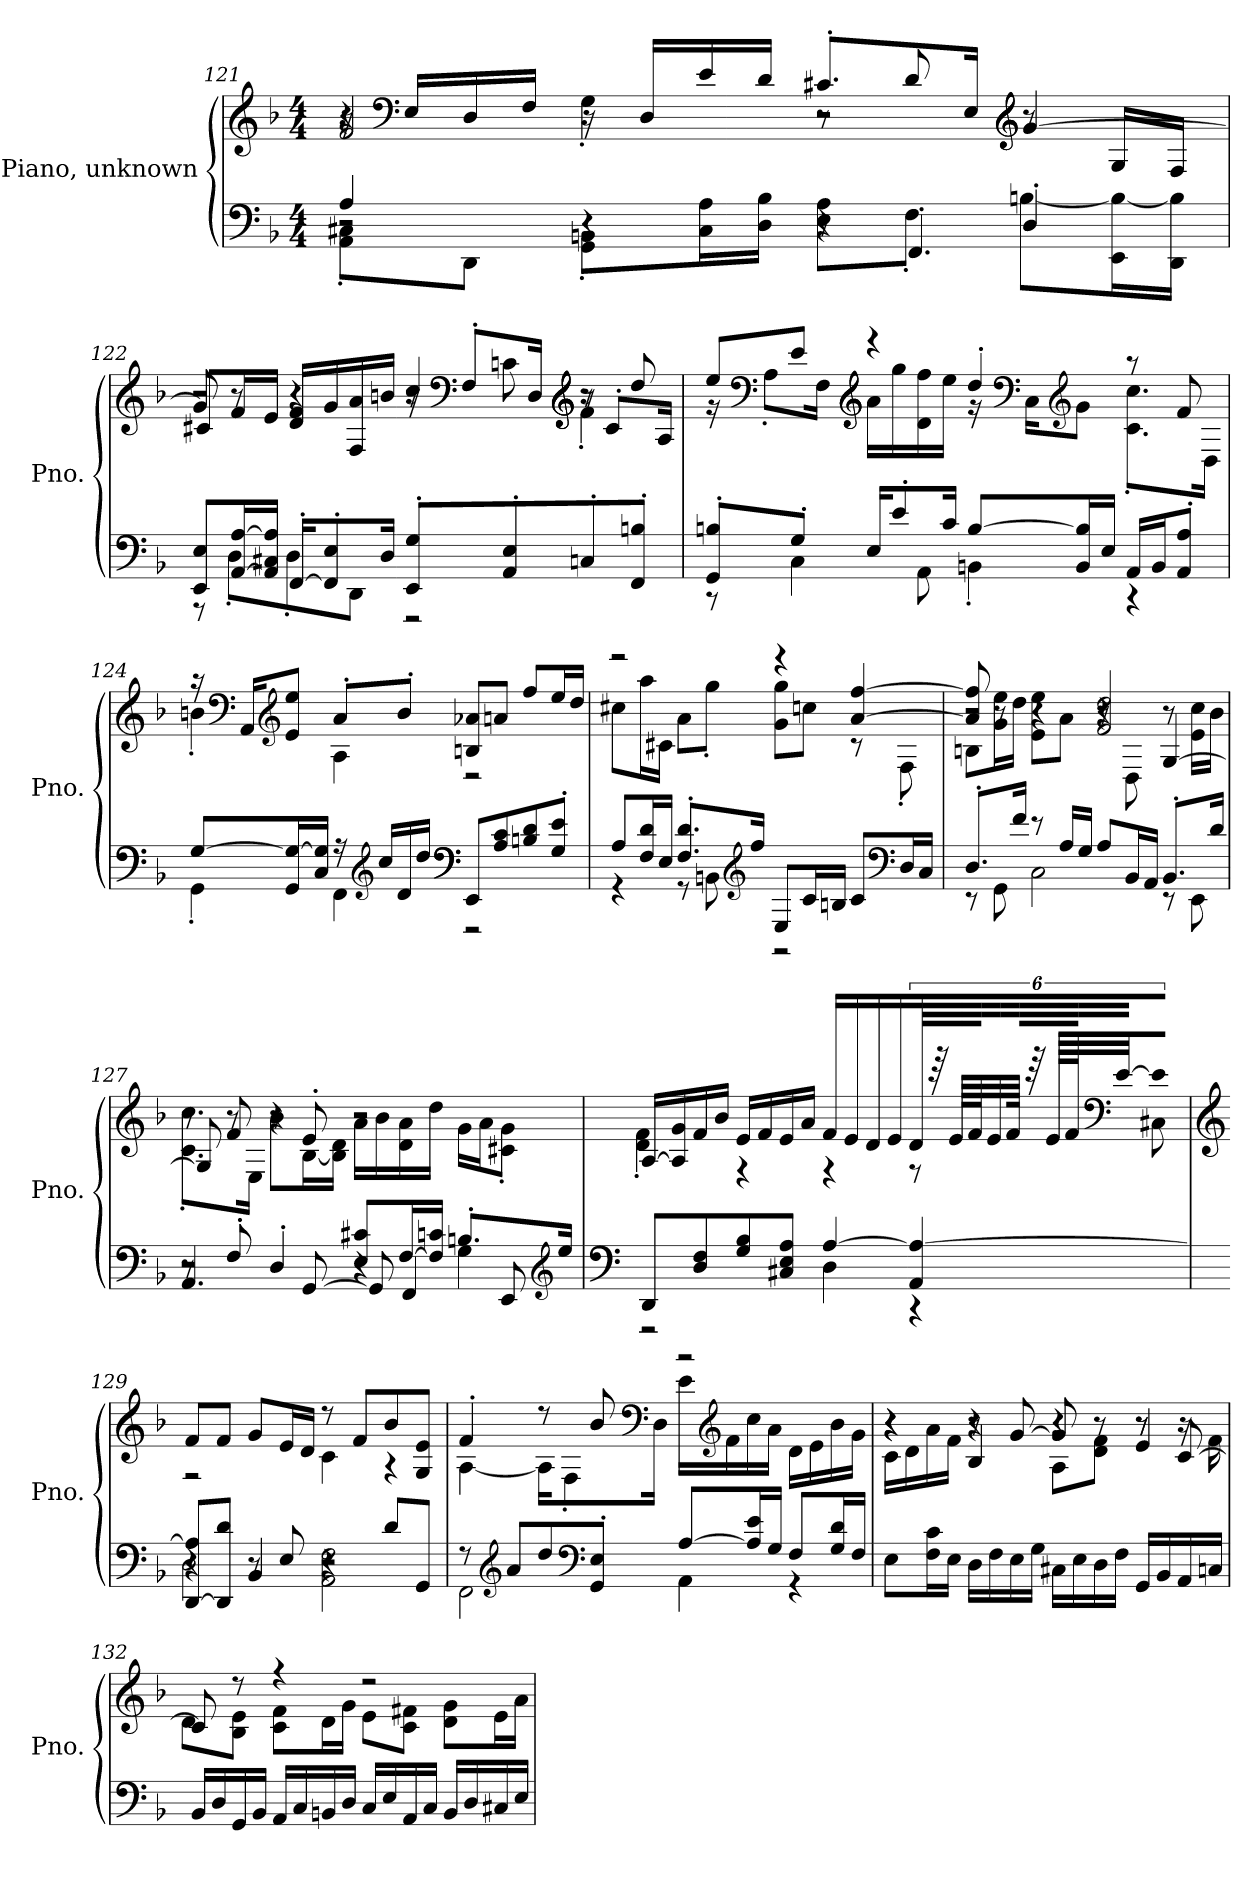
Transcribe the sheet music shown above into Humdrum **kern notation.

**kern	**kern
*part1	*part1
*staff2	*staff1
*I"Piano, unknown	*
*I'Pno.	*
!!LO:LB:g=z
*clefF4	*clefG2
*k[b-]	*k[b-]
*M4/4	*M4/4
=121	=121
*^	*^
*	*^	*	*^
2r	8AA\' 8C#X\'L	4A/	2f/	4r	16r
*	*	*	*clefF4	*	*
.	.	.	.	.	16E/LL
.	8DD\J	.	.	.	16D/
.	.	.	.	.	16F/JJ
.	8GG\' 8BBn\'L	4r	.	4G'\	16r
.	.	.	.	.	16D/LL
.	16C#\ 16A\L	.	.	.	16e/
.	16D\ 16B-\JJ	.	.	.	16d/JJ
4r	8E\ 8A\L	8r	8r	2r	8.c#X'/L
.	8F'\J	4.FF'/	8d/	.	.
.	.	.	.	.	16E/Jk
*	*	*	*clefG2	*	*
4D'/	[8Bn\L	.	[4g/	.	8r
.	16EE\ 16B\_L	.	.	.	16G/LL
.	16DD\ 16B\]JJ	.	.	.	16F/JJ
*	*v	*v	*	*	*
=122	=122	=122	=122	=122
8EE/ 8E/L	8r	8g/]	2r	8c#X/L
[16AA/ [16A/L	8D'\L	8r	.	16f/L
16AA/] 16C#X/ 16A/]JJ	.	.	.	16e/JJ
[16FF'/KL	8D'\	4r	.	16d/ 16f/LL
8FF/]' 8E/'	.	.	.	16g/
.	8DD\J	.	.	16F/ 16a/
16D/Jk	.	.	.	16bn/JJ
8EE/' 8G/'L	2r	4cc/	8r	16r
*	*	*clefF4	*	*
.	.	.	.	8F'/L
8AA/' 8E/'	.	.	8cn\	.
.	.	.	.	16D/Jk
*	*	*clefG2	*	*
8Cn'/	.	8r	4f'\	16r
.	.	.	.	8c'/L
8FF/' 8Bn/'J	.	8dd/	.	.
.	.	.	.	16A/Jk
*	*	*	*v	*v
!!LO:LB:g=z
=123	=123	=123	=123
8GG/' 8Bn/'L	8r	8ee/L	16r
*	*	*clefF4	*
.	.	.	8A'\L
8G'/J	4C\	8e/J	.
.	.	.	16F\Jk
*	*	*clefG2	*
16E/KL	.	4r	16a\LL
8e'/	.	.	16gg\
.	8AA\	.	16d\ 16ff\
16c/Jk	.	.	16ee\JJ
[8B/L	4BBn'\	4dd'/	16r
*	*	*clefF4	*
.	.	.	16C\KL
*	*	*clefG2	*
16BB/ 16B/]L	.	.	8g\J
16E/JJ	.	.	.
16AA/LL	4r	8r	8.c\' 8.cc\'L
16BB/J	.	.	.
8AA/' 8A/'J	.	8f/	.
.	.	.	16D\Jk
!!LO:PB:g=z	!!
=124	=124	=124	=124
[8G/L	4GG'\	16r	4bn'\
*	*	*clefF4	*
.	.	16AA/KL	.
*	*	*clefG2	*
16GG/ 16G/_L	.	8e/ 8ee/J	.
16C/ 16G/]JJ	.	.	.
16r	4FF\	8a'/L	4A\
*clefG2	*	*	*
16cc/LL	.	.	.
16d/	.	8b'/J	.
16dd/JJ	.	.	.
*clefF4	*	*	*
8EE/L	2r	8Bn/ 8a-X/L	2r
8A/ 8c/	.	8an/J	.
8Bn/ 8d/	.	8ff/L	.
8G/' 8e/'J	.	16ee/L	.
.	.	16dd/JJ	.
=125	=125	=125	=125
8A/L	4r	2r	8cc#X\L
16F/ 16d/L	.	.	16aa\L
16E/JJ	.	.	16c#X\JJ
8.F/' 8.d/'L	8r	.	8a\L
.	8BBn\	.	8gg'\J
*clefG2	*	*	*
16ff/Jk	.	.	.
8E/L	2r	4r	8g\ 8gg\L
16c/L	.	.	8ccn\J
16Bn/JJ	.	.	.
8c/L	.	[4a/ [4ff/	8r
*clefF4	*	*	*
16D/L	.	.	8F'\
16C/JJ	.	.	.
!!LO:LB:g=z
=126	=126	=126	=126
*	*	*	*^
8.D'/L	8r	8a/] 8ff/]	8Bn\L	2r
.	8GG\	8r	16g\ 16ee\L	.
16f/Jk	.	.	16dd\JJ	.
8r	2C\	4r	8e\ 8ee\L	.
16A/LL	.	.	8a\J	.
16G/JJ	.	.	.	.
8A/L	.	2f/ 2dd/	8r	4r
16BB-/L	.	.	8D\	.
16AA/JJ	.	.	.	.
8.BB-'/L	8r	.	8r	[4G/
.	8EE\	.	16e\ 16cc\LL	.
16d/Jk	.	.	16b-\JJ	.
=127	=127	=127	=127	=127
*	*^	*	*	*
8r	2r	4.AA/	8r	8.c\' 8.cc\'L	8G/]
8F'/	.	.	8f/	.	8r
.	.	.	.	16E\Jk	.
4D'/	.	.	8r	8b-\L	4r
.	.	[8GG/	8e'/	[16B-\L	.
.	.	.	.	16B-\] 16d\JJ	.
8E/ 8c#X/L	4r	8GG/]	2r	16a\LL	2r
.	.	.	.	16b-\	.
[16F/L	.	4FF/	.	16d\ 16a\	.
16F/] 16cn/JJ	.	.	.	16dd\JJ	.
8.Bn'/L	4G\	.	.	16g\LL	.
.	.	.	.	16a\J	.
.	.	8EE/	.	8c#X\' 8g\'J	.
*clefG2	*	*	*	*	*
16ee/Jk	.	.	.	.	.
*v	*v	*v	*	*	*
*	*v	*v	*v
!!LO:LB:g=z
=128	=128
*clefF4	*
*^	*^
8DD/L	2r	[16A/LL	4d\' 4f\'
.	.	16A/] 16g/	.
8D/ 8F/	.	16f/	.
.	.	16b-/JJ	.
8G/ 8B-/	.	16e/LL	4r
.	.	16f/	.
8C#X/ 8E/ 8A/J	.	16e/	.
.	.	16a/JJ	.
[4A/	4D\	16f/LL	4r
.	.	16e/	.
.	.	16d/	.
.	.	16e/	.
4AA/ 4A/_	4r	96d/JJkk	8r
.	.	96r	.
.	.	96e/LLLL	.
*	*	*Xbrackettup	*
.	.	96f/J	.
.	.	48e/	.
*	*	*brackettup	*
.	.	96f/JJJk	.
.	.	96r	.
.	.	96e/LLLL	.
*	*	*Xbrackettup	*
.	.	96f/J	.
*	*	*clefF4	*
.	.	[48e/JJ	.
.	.	8e/J]	8C#X\
*v	*v	*	*
=129	=129	=129
*	*clefG2	*
*^	*	*
*	*^	*	*
[8DD/ 8A/]L	2D\	4r	8f/L	2r
8DD/] 8d/J	.	.	8f/J	.
8r	.	4BB-/	8g/L	.
8E/	.	.	16e/L	.
.	.	.	16d/JJ	.
4r	2AA\ 2F\	2r	8r	4c\
.	.	.	8f/L	.
8d/L	.	.	8b-/	4r
8GG/J	.	.	8G/ 8e/J	.
*	*v	*v	*	*
!!LO:LB:g=z	!!
=130	=130	=130	=130
8r	2FF\	4f'/	[4A\
*clefG2	*	*	*
8a/L	.	.	.
8dd/	.	8r	16A\KL]
.	.	.	8F'\
*clefF4	*	*	*
8GG/' 8E/'J	.	8b-/	.
*	*	*clefF4	*
.	.	.	16D\Jk
[8A/L	4AA\	2r	16e\LL
*	*	*clefG2	*
.	.	.	16f\
16A/] 16e/L	.	.	16cc\
16G/JJ	.	.	16a\JJ
8F/L	4r	.	16d\LL
.	.	.	16e\
16G/ 16d/L	.	.	16b-\
16F/JJ	.	.	16g\JJ
*v	*v	*	*
=131	=131	=131
*	*	*^
8E\L	4r	16c\LL	4r
.	.	16d\	.
16F\ 16c\L	.	16a\	.
16E\JJ	.	16f\JJ	.
16D\LL	8r	4r	4B-/
16F\	.	.	.
16E\	[8g/	.	.
16G\JJ	.	.	.
16C#X\LL	8g/]	8A\L	4r
16E\	.	.	.
16D\	8r	8d\ 8f\J	.
16F\JJ	.	.	.
16GG/LL	8r	8r	4e/
16BB-/	.	.	.
16AA/	[8c/	16r	.
16Cn/JJ	.	16f\	.
*	*	*v	*v
!!LO:LB:g=z
=132	=132	=132
16BB-/LL	8c/]	8d\L
16D/	.	.
16GG/	8r	8B-\ 8e\J
16BB-/JJ	.	.
16AA/LL	4r	8c\ 8f\L
16C/	.	.
16BBn/	.	16d\L
16D/JJ	.	16g\JJ
16C/LL	2r	8e\L
16E/	.	.
16AA/	.	8c\ 8f#X\J
16C/JJ	.	.
16BB/LL	.	8d\ 8g\L
16D/	.	.
16C#X/	.	16e\L
16E/JJ	.	16a\JJ
*	*v	*v
=	=
*-	*-
